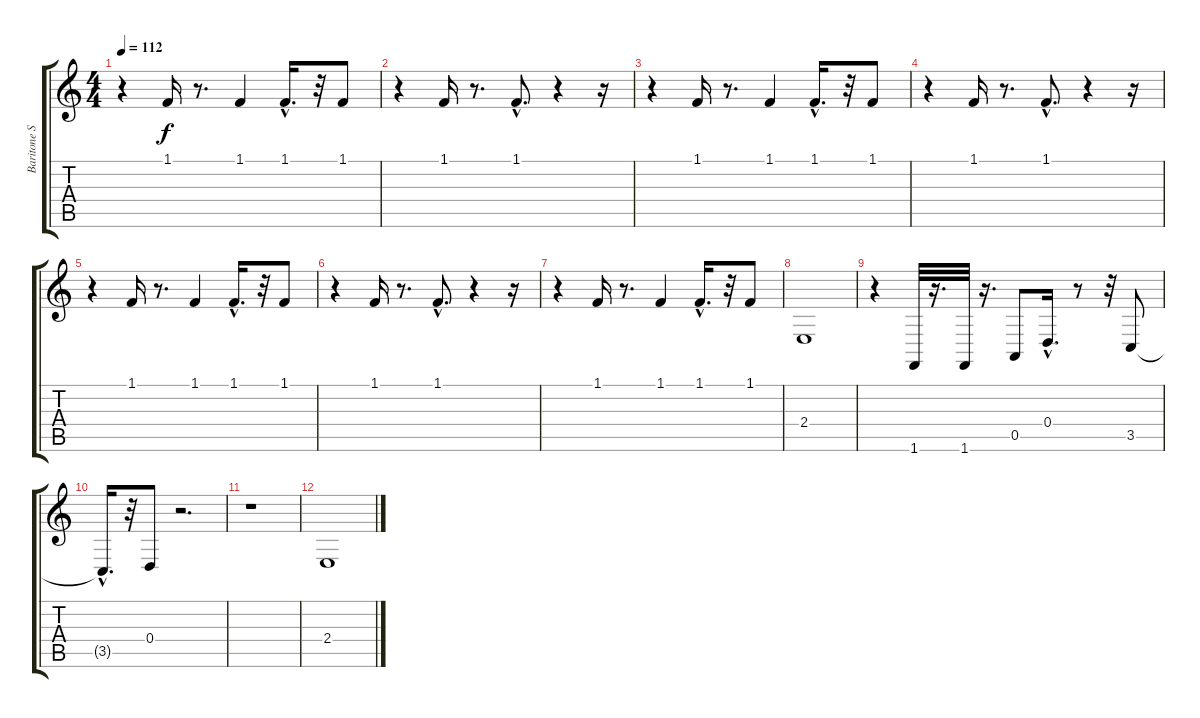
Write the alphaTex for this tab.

\track ("Baritone Sax" "Baritone S") {instrument baritonesax}
\staff {score tabs}
\tuning (E4 B3 G3 D3 A2 E2) {hide}
\ts (4 4)
\tempo 112
\clef g2
\ks c
r.4{dy f} 1.1.16 r.8{d} 1.1.4 1.1{hac}.16{d} r.32 1.1.8 |
r.4 1.1.16 r.8{d} 1.1{hac}.8{d} r.4 r.16 |
r.4 1.1.16 r.8{d} 1.1.4 1.1{hac}.16{d} r.32 1.1.8 |
r.4 1.1.16 r.8{d} 1.1{hac}.8{d} r.4 r.16 |
r.4 1.1.16 r.8{d} 1.1.4 1.1{hac}.16{d} r.32 1.1.8 |
r.4 1.1.16 r.8{d} 1.1{hac}.8{d} r.4 r.16 |
r.4 1.1.16 r.8{d} 1.1.4 1.1{hac}.16{d} r.32 1.1.8 |
2.4.1 |
r.4 1.6.32 r.16{d} 1.6.32 r.16{d} 0.5.8 0.4{hac}.16{d} r.8 r.32 3.5.8 |
3.5{hac t}.16{d} r.32 0.4.8 r.2{d} |
r.1{volume 0} |
2.4.1
